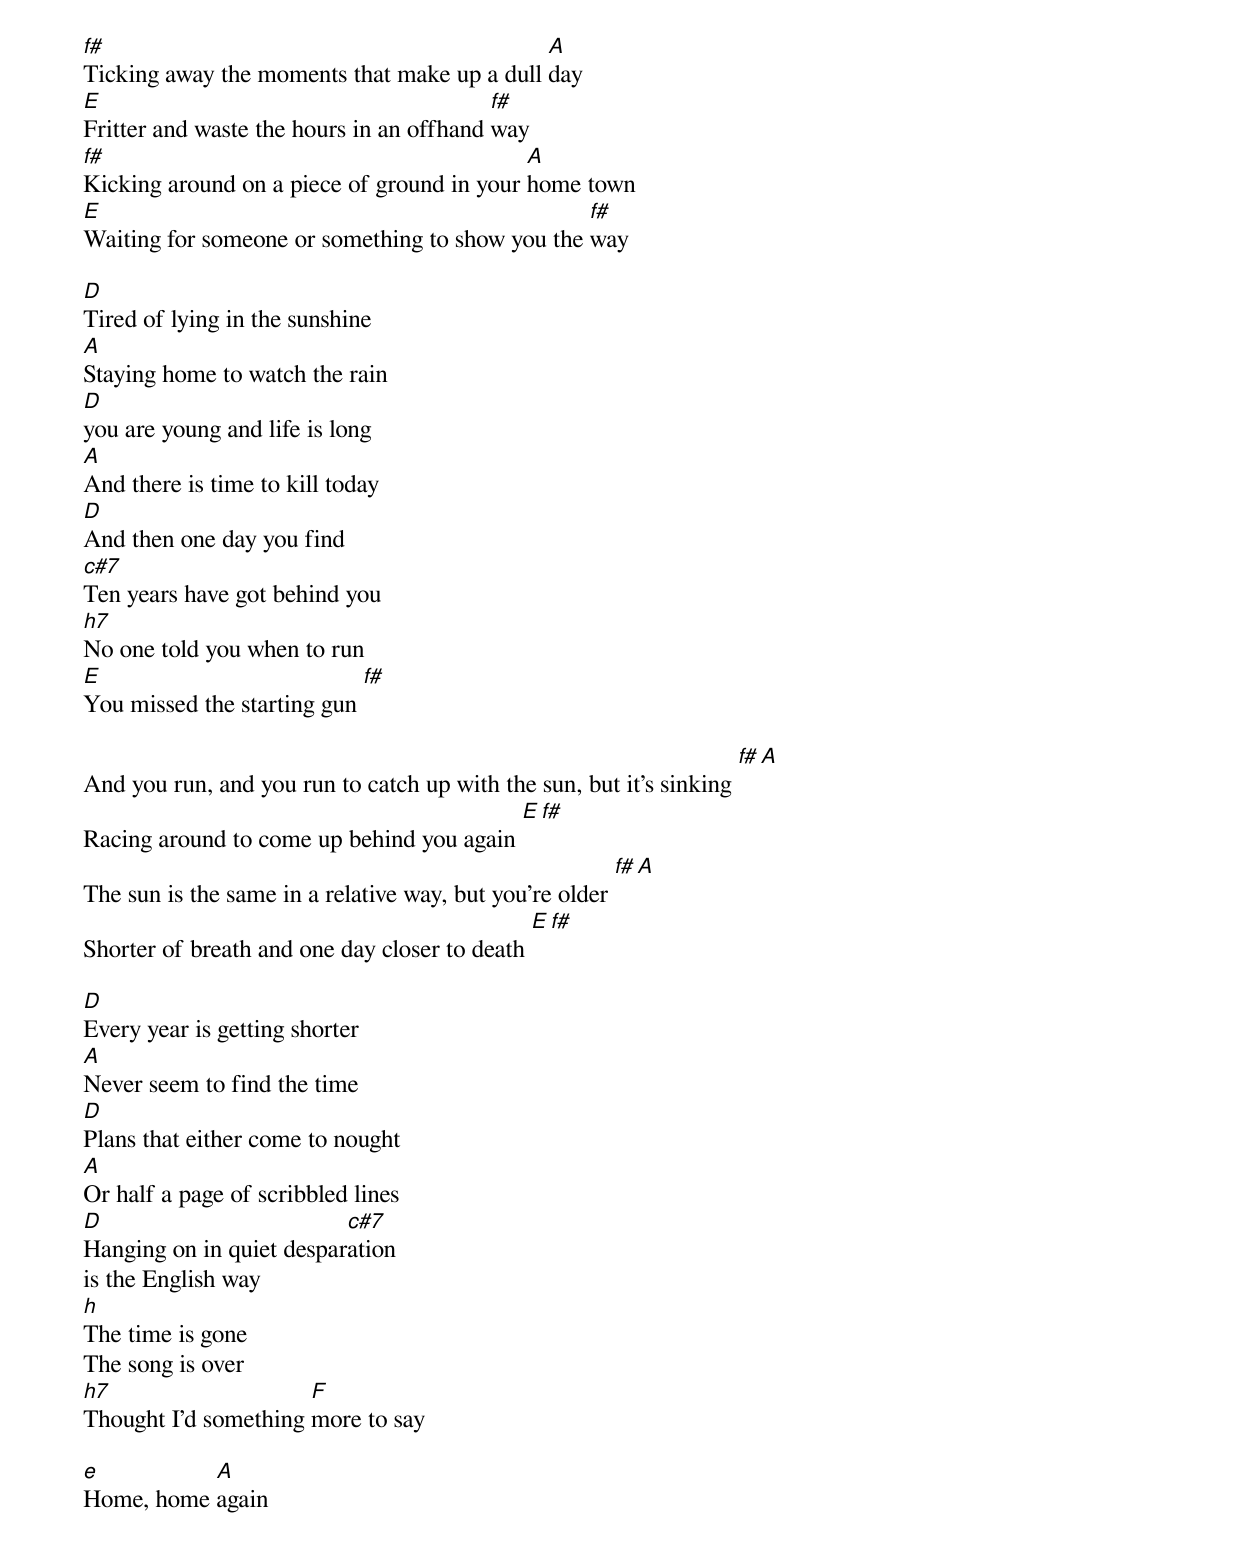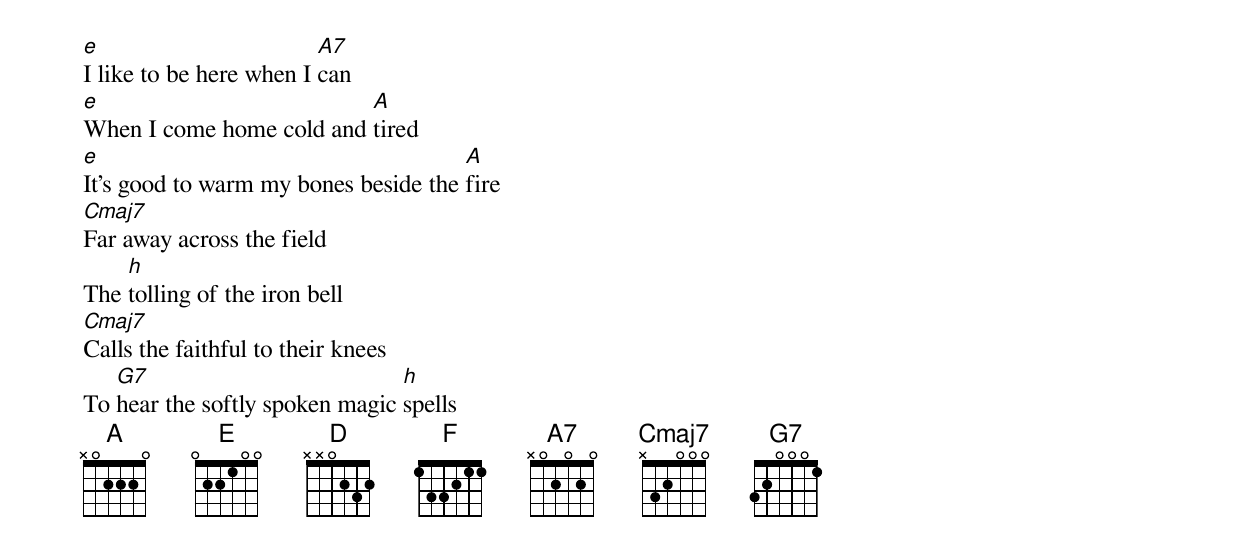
[f#]Ticking away the moments that make up a dull [A]day
[E]Fritter and waste the hours in an offhand [f#]way
[f#]Kicking around on a piece of ground in your [A]home town
[E]Waiting for someone or something to show you the [f#]way

[D]Tired of lying in the sunshine
[A]Staying home to watch the rain
[D]you are young and life is long
[A]And there is time to kill today
[D]And then one day you find
[c#7]Ten years have got behind you
[h7]No one told you when to run
[E]You missed the starting gun [f#]

And you run, and you run to catch up with the sun, but it's sinking [f# A]
Racing around to come up behind you again [E f#]
The sun is the same in a relative way, but you're older [f# A]
Shorter of breath and one day closer to death [E f#]

[D]Every year is getting shorter
[A]Never seem to find the time
[D]Plans that either come to nought
[A]Or half a page of scribbled lines
[D]Hanging on in quiet despar[c#7]ation
is the English way
[h]The time is gone
The song is over
[h7]Thought I'd something [F]more to say

[e]Home, home [A]again
[e]I like to be here when I [A7]can
[e]When I come home cold and [A]tired
[e]It's good to warm my bones beside the [A]fire
[Cmaj7]Far away across the field
The [h]tolling of the iron bell
[Cmaj7]Calls the faithful to their knees
To [G7]hear the softly spoken magic [h]spells
